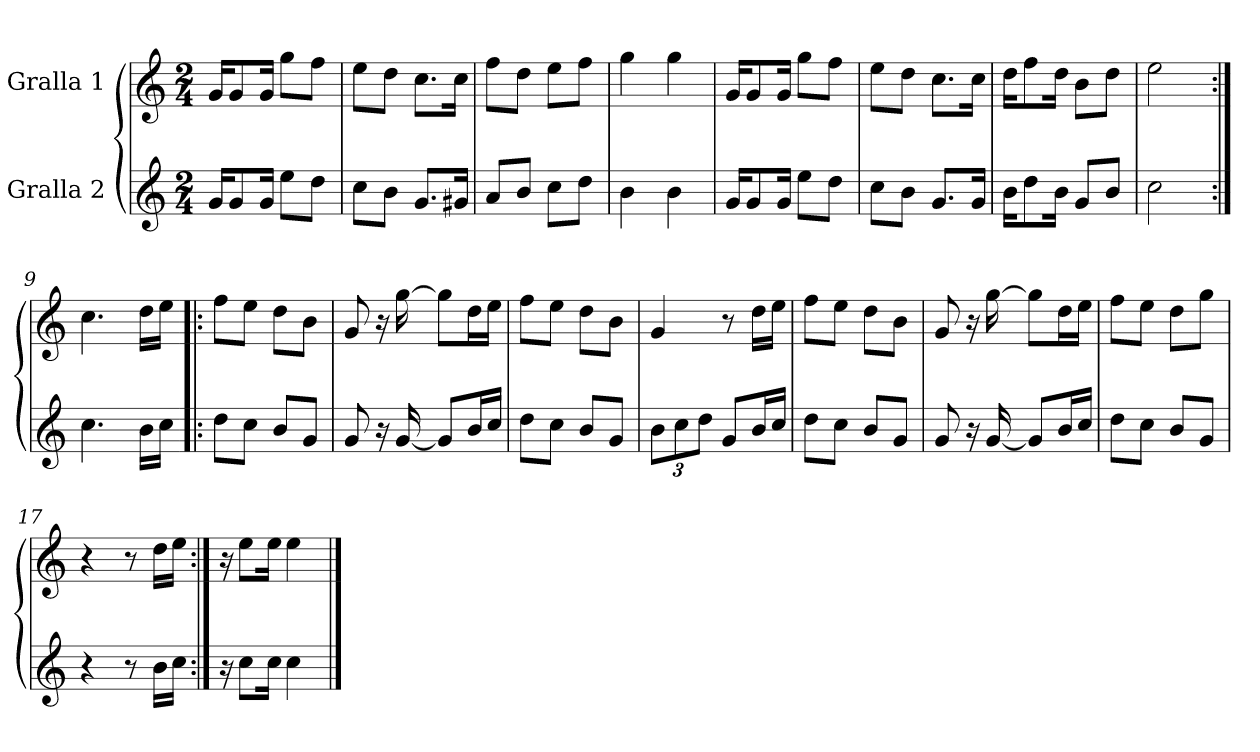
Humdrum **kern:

**kern	**kern
*part2	*part1
*staff2	*staff1
*I"Gralla 2	*I"Gralla 1
*clefG2	*clefG2
*k[]	*k[]
*M2/4	*M2/4
=1	=1
16g/KL	16g/KL
8g/	8g/
16g/Jk	16g/Jk
8ee\L	8gg\L
8dd\J	8ff\J
=2	=2
8cc\L	8ee\L
8b\J	8dd\J
8.g/L	8.cc\L
16g#X/Jk	16cc\Jk
=3	=3
8a/L	8ff\L
8b/J	8dd\J
8cc\L	8ee\L
8dd\J	8ff\J
=4	=4
4b\	4gg\
4b\	4gg\
=5	=5
16g/KL	16g/KL
8g/	8g/
16g/Jk	16g/Jk
8ee\L	8gg\L
8dd\J	8ff\J
=6	=6
8cc\L	8ee\L
8b\J	8dd\J
8.g/L	8.cc\L
16g/Jk	16cc\Jk
=7	=7
16b\KL	16dd\KL
8dd\	8ff\
16b\Jk	16dd\Jk
8g/L	8b\L
8b/J	8dd\J
=8	=8
2cc\	2ee\
=9:|!	=9:|!
4.cc\	4.cc\
16b\LL	16dd\LL
16cc\JJ	16ee\JJ
!!LO:LB:g=z
=10!|:	=10!|:
8dd\L	8ff\L
8cc\J	8ee\J
8b/L	8dd\L
8g/J	8b\J
=11	=11
8g/	8g/
16r	16r
[16g/	[16gg\
8g/L]	8gg\L]
16b/L	16dd\L
16cc/JJ	16ee\JJ
=12	=12
8dd\L	8ff\L
8cc\J	8ee\J
8b/L	8dd\L
8g/J	8b\J
=13	=13
*Xbrackettup	*
12b\L	4g/
12cc\	.
12dd\J	.
8g/L	8r
16b/L	16dd\LL
16cc/JJ	16ee\JJ
=14	=14
8dd\L	8ff\L
8cc\J	8ee\J
8b/L	8dd\L
8g/J	8b\J
=15	=15
8g/	8g/
16r	16r
[16g/	[16gg\
8g/L]	8gg\L]
16b/L	16dd\L
16cc/JJ	16ee\JJ
=16	=16
8dd\L	8ff\L
8cc\J	8ee\J
8b/L	8dd\L
8g/J	8gg\J
=17	=17
4r	4r
8r	8r
16b\LL	16dd\LL
16cc\JJ	16ee\JJ
!!LO:LB:g=z
=18:|!	=18:|!
16r	16r
8cc\L	8ee\L
16cc\Jk	16ee\Jk
4cc\	4ee\
==	==
*-	*-
